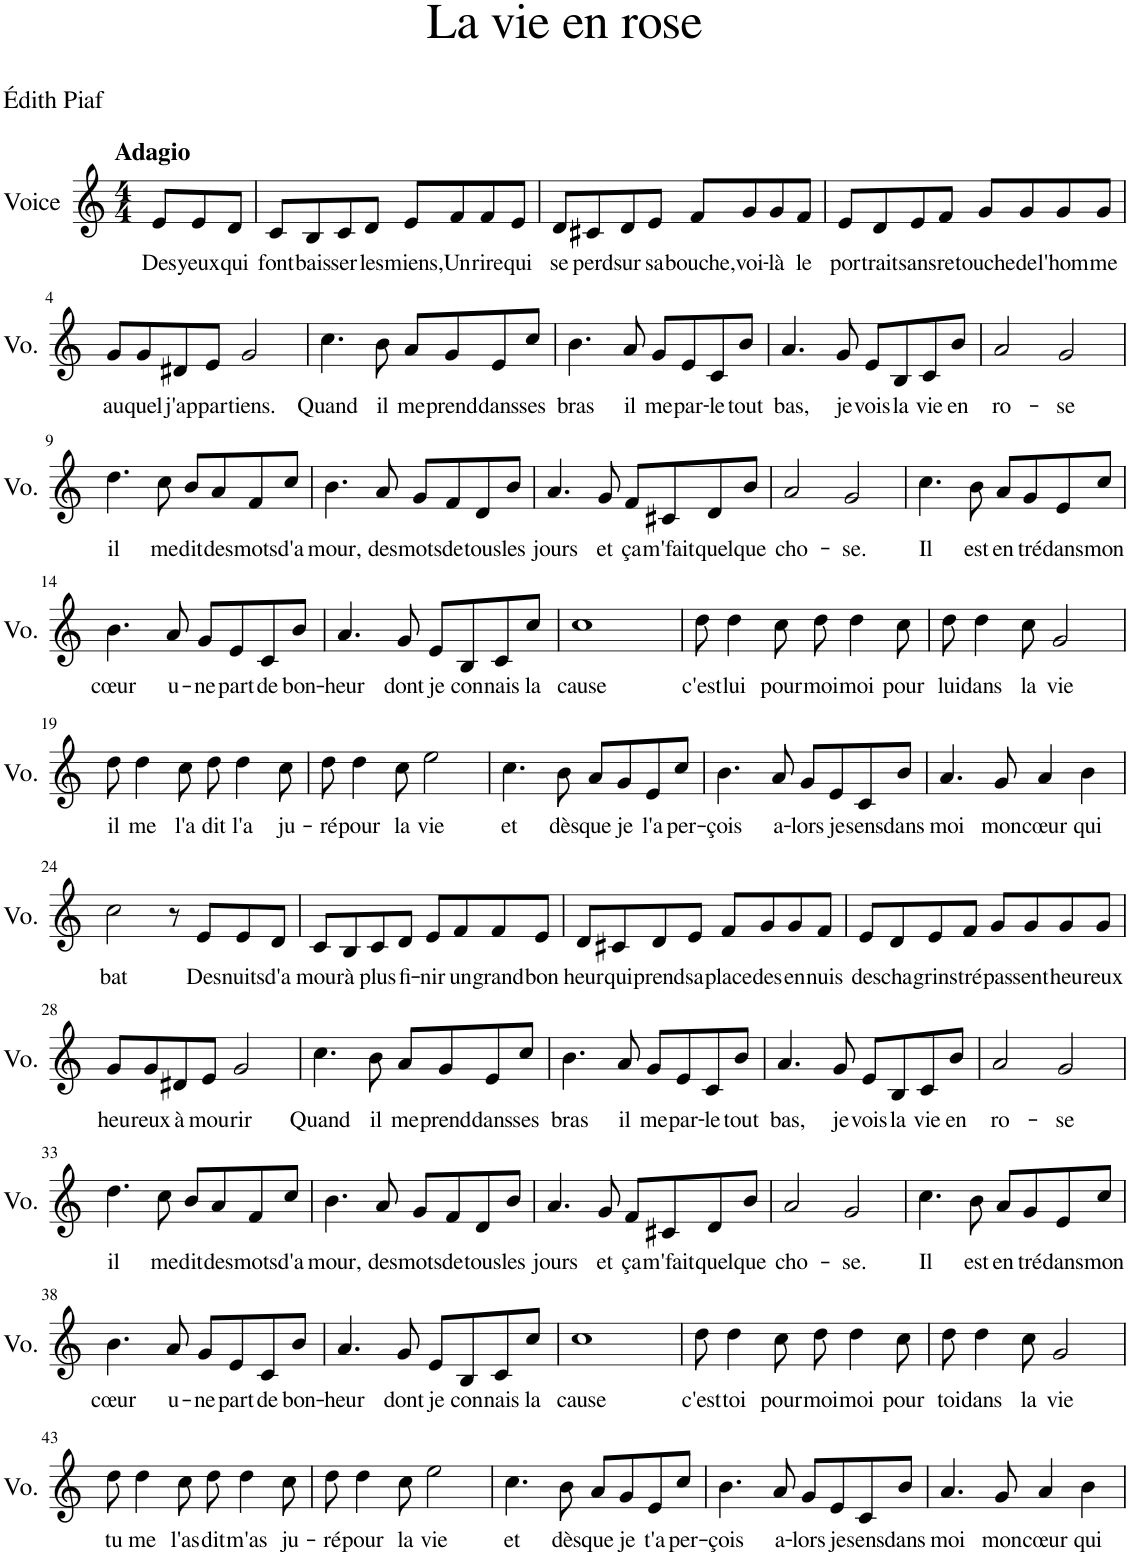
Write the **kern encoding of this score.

**kern	**text
*part1	*part1
*staff1	*staff1
*I"Voice	*
*I'Vo.	*
*clefG2	*
*k[]	*
*M4/4	*
=	=
!LO:TX:a:B:t=Adagio	!
!	!LO:LY:b
8e/L	Des
!	!LO:LY:b
8e/	yeux
!	!LO:LY:b
8d/J	qui
=1	=1
!	!LO:LY:b
8c/L	font
!	!LO:LY:b
8B/	bais-
!	!LO:LY:b
8c/	ser
!	!LO:LY:b
8d/J	les
!	!LO:LY:b
8e/L	miens,
!	!LO:LY:b
8f/	Un
!	!LO:LY:b
8f/	rire
!	!LO:LY:b
8e/J	qui
=2	=2
!	!LO:LY:b
8d/L	se
!	!LO:LY:b
8c#X/	perd
!	!LO:LY:b
8d/	sur
!	!LO:LY:b
8e/J	sa
!	!LO:LY:b
8f/L	bouche,
!	!LO:LY:b
8g/	voi-
!	!LO:LY:b
8g/	là
!	!LO:LY:b
8f/J	le
=3	=3
!	!LO:LY:b
8e/L	por-
!	!LO:LY:b
8d/	trait
!	!LO:LY:b
8e/	sans
!	!LO:LY:b
8f/J	re-
!	!LO:LY:b
8g/L	touche
!	!LO:LY:b
8g/	de
!	!LO:LY:b
8g/	l'hom-
!	!LO:LY:b
8g/J	me
!!LO:LB:g=z
=4	=4
!	!LO:LY:b
8g/L	au-
!	!LO:LY:b
8g/	quel
!	!LO:LY:b
8d#X/	j'ap-
!	!LO:LY:b
8e/J	par-
!	!LO:LY:b
2g/	tiens.
=5	=5
!	!LO:LY:b
4.cc\	Quand
!	!LO:LY:b
8b\	il
!	!LO:LY:b
8a/L	me
!	!LO:LY:b
8g/	prend
!	!LO:LY:b
8e/	dans
!	!LO:LY:b
8cc/J	ses
=6	=6
!	!LO:LY:b
4.b\	bras
!	!LO:LY:b
8a/	il
!	!LO:LY:b
8g/L	me
!	!LO:LY:b
8e/	par-
!	!LO:LY:b
8c/	le
!	!LO:LY:b
8b/J	tout
=7	=7
!	!LO:LY:b
4.a/	bas,
!	!LO:LY:b
8g/	je
!	!LO:LY:b
8e/L	vois
!	!LO:LY:b
8B/	la
!	!LO:LY:b
8c/	vie
!	!LO:LY:b
8b/J	en
=8	=8
!	!LO:LY:b
2a/	ro-
!	!LO:LY:b
2g/	se
!!LO:LB:g=z
=9	=9
!	!LO:LY:b
4.dd\	il
!	!LO:LY:b
8cc\	me
!	!LO:LY:b
8b/L	dit
!	!LO:LY:b
8a/	des
!	!LO:LY:b
8f/	mots
!	!LO:LY:b
8cc/J	d'a-
=10	=10
!	!LO:LY:b
4.b\	mour,
!	!LO:LY:b
8a/	des
!	!LO:LY:b
8g/L	mots
!	!LO:LY:b
8f/	de
!	!LO:LY:b
8d/	tous
!	!LO:LY:b
8b/J	les
=11	=11
!	!LO:LY:b
4.a/	jours
!	!LO:LY:b
8g/	et
!	!LO:LY:b
8f/L	ça
!	!LO:LY:b
8c#X/	m'fait
!	!LO:LY:b
8d/	quel-
!	!LO:LY:b
8b/J	que
=12	=12
!	!LO:LY:b
2a/	cho-
!	!LO:LY:b
2g/	se.
=13	=13
!	!LO:LY:b
4.cc\	Il
!	!LO:LY:b
8b\	est
!	!LO:LY:b
8a/L	en-
!	!LO:LY:b
8g/	tré
!	!LO:LY:b
8e/	dans
!	!LO:LY:b
8cc/J	mon
!!LO:LB:g=z
=14	=14
!	!LO:LY:b
4.b\	cœur
!	!LO:LY:b
8a/	u-
!	!LO:LY:b
8g/L	ne
!	!LO:LY:b
8e/	part
!	!LO:LY:b
8c/	de
!	!LO:LY:b
8b/J	bon-
=15	=15
!	!LO:LY:b
4.a/	heur
!	!LO:LY:b
8g/	dont
!	!LO:LY:b
8e/L	je
!	!LO:LY:b
8B/	con-
!	!LO:LY:b
8c/	nais
!	!LO:LY:b
8cc/J	la
=16	=16
!	!LO:LY:b
1cc	cause
=17	=17
!	!LO:LY:b
8dd\	c'est
!	!LO:LY:b
4dd\	lui
!	!LO:LY:b
8cc\	pour
!	!LO:LY:b
8dd\	moi
!	!LO:LY:b
4dd\	moi
!	!LO:LY:b
8cc\	pour
=18	=18
!	!LO:LY:b
8dd\	lui
!	!LO:LY:b
4dd\	dans
!	!LO:LY:b
8cc\	la
!	!LO:LY:b
2g/	vie
!!LO:LB:g=z
=19	=19
!	!LO:LY:b
8dd\	il
!	!LO:LY:b
4dd\	me
!	!LO:LY:b
8cc\	l'a
!	!LO:LY:b
8dd\	dit
!	!LO:LY:b
4dd\	l'a
!	!LO:LY:b
8cc\	ju-
=20	=20
!	!LO:LY:b
8dd\	ré
!	!LO:LY:b
4dd\	pour
!	!LO:LY:b
8cc\	la
!	!LO:LY:b
2ee\	vie
=21	=21
!	!LO:LY:b
4.cc\	et
!	!LO:LY:b
8b\	dès
!	!LO:LY:b
8a/L	que
!	!LO:LY:b
8g/	je
!	!LO:LY:b
8e/	l'a-
!	!LO:LY:b
8cc/J	per-
=22	=22
!	!LO:LY:b
4.b\	çois
!	!LO:LY:b
8a/	a-
!	!LO:LY:b
8g/L	lors
!	!LO:LY:b
8e/	je
!	!LO:LY:b
8c/	sens
!	!LO:LY:b
8b/J	dans
=23	=23
!	!LO:LY:b
4.a/	moi
!	!LO:LY:b
8g/	mon
!	!LO:LY:b
4a/	cœur
!	!LO:LY:b
4b\	qui
!!LO:LB:g=z
=24	=24
!	!LO:LY:b
2cc\	bat
8r	.
!	!LO:LY:b
8e/L	Des
!	!LO:LY:b
8e/	nuits
!	!LO:LY:b
8d/J	d'a-
=25	=25
!	!LO:LY:b
8c/L	mour
!	!LO:LY:b
8B/	à
!	!LO:LY:b
8c/	plus
!	!LO:LY:b
8d/J	fi-
!	!LO:LY:b
8e/L	nir
!	!LO:LY:b
8f/	un
!	!LO:LY:b
8f/	grand
!	!LO:LY:b
8e/J	bon-
=26	=26
!	!LO:LY:b
8d/L	heur
!	!LO:LY:b
8c#X/	qui
!	!LO:LY:b
8d/	prend
!	!LO:LY:b
8e/J	sa
!	!LO:LY:b
8f/L	-place
!	!LO:LY:b
8g/	des
!	!LO:LY:b
8g/	en-
!	!LO:LY:b
8f/J	nuis
=27	=27
!	!LO:LY:b
8e/L	des
!	!LO:LY:b
8d/	cha-
!	!LO:LY:b
8e/	grins
!	!LO:LY:b
8f/J	tré-
!	!LO:LY:b
8g/L	pas-
!	!LO:LY:b
8g/	sent
!	!LO:LY:b
8g/	heu-
!	!LO:LY:b
8g/J	reux
!!LO:LB:g=z
=28	=28
!	!LO:LY:b
8g/L	heu-
!	!LO:LY:b
8g/	reux
!	!LO:LY:b
8d#X/	à
!	!LO:LY:b
8e/J	mou-
!	!LO:LY:b
2g/	rir
=29	=29
!	!LO:LY:b
4.cc\	Quand
!	!LO:LY:b
8b\	il
!	!LO:LY:b
8a/L	me
!	!LO:LY:b
8g/	prend
!	!LO:LY:b
8e/	dans
!	!LO:LY:b
8cc/J	ses
=30	=30
!	!LO:LY:b
4.b\	bras
!	!LO:LY:b
8a/	il
!	!LO:LY:b
8g/L	me
!	!LO:LY:b
8e/	par-
!	!LO:LY:b
8c/	le
!	!LO:LY:b
8b/J	tout
=31	=31
!	!LO:LY:b
4.a/	bas,
!	!LO:LY:b
8g/	je
!	!LO:LY:b
8e/L	vois
!	!LO:LY:b
8B/	la
!	!LO:LY:b
8c/	vie
!	!LO:LY:b
8b/J	en
=32	=32
!	!LO:LY:b
2a/	ro-
!	!LO:LY:b
2g/	se
!!LO:LB:g=z
=33	=33
!	!LO:LY:b
4.dd\	il
!	!LO:LY:b
8cc\	me
!	!LO:LY:b
8b/L	dit
!	!LO:LY:b
8a/	des
!	!LO:LY:b
8f/	mots
!	!LO:LY:b
8cc/J	d'a-
=34	=34
!	!LO:LY:b
4.b\	mour,
!	!LO:LY:b
8a/	des
!	!LO:LY:b
8g/L	mots
!	!LO:LY:b
8f/	de
!	!LO:LY:b
8d/	tous
!	!LO:LY:b
8b/J	les
=35	=35
!	!LO:LY:b
4.a/	jours
!	!LO:LY:b
8g/	et
!	!LO:LY:b
8f/L	ça
!	!LO:LY:b
8c#X/	m'fait
!	!LO:LY:b
8d/	quel-
!	!LO:LY:b
8b/J	que
=36	=36
!	!LO:LY:b
2a/	cho-
!	!LO:LY:b
2g/	se.
=37	=37
!	!LO:LY:b
4.cc\	Il
!	!LO:LY:b
8b\	est
!	!LO:LY:b
8a/L	en-
!	!LO:LY:b
8g/	tré
!	!LO:LY:b
8e/	dans
!	!LO:LY:b
8cc/J	mon
!!LO:LB:g=z
=38	=38
!	!LO:LY:b
4.b\	cœur
!	!LO:LY:b
8a/	u-
!	!LO:LY:b
8g/L	ne
!	!LO:LY:b
8e/	part
!	!LO:LY:b
8c/	de
!	!LO:LY:b
8b/J	bon-
=39	=39
!	!LO:LY:b
4.a/	heur
!	!LO:LY:b
8g/	dont
!	!LO:LY:b
8e/L	je
!	!LO:LY:b
8B/	con-
!	!LO:LY:b
8c/	nais
!	!LO:LY:b
8cc/J	la
=40	=40
!	!LO:LY:b
1cc	cause
=41	=41
!	!LO:LY:b
8dd\	c'est
!	!LO:LY:b
4dd\	toi
!	!LO:LY:b
8cc\	pour
!	!LO:LY:b
8dd\	moi
!	!LO:LY:b
4dd\	moi
!	!LO:LY:b
8cc\	pour
=42	=42
!	!LO:LY:b
8dd\	toi
!	!LO:LY:b
4dd\	dans
!	!LO:LY:b
8cc\	la
!	!LO:LY:b
2g/	vie
!!LO:LB:g=z
=43	=43
!	!LO:LY:b
8dd\	tu
!	!LO:LY:b
4dd\	me
!	!LO:LY:b
8cc\	l'as
!	!LO:LY:b
8dd\	dit
!	!LO:LY:b
4dd\	m'as
!	!LO:LY:b
8cc\	ju-
=44	=44
!	!LO:LY:b
8dd\	ré
!	!LO:LY:b
4dd\	pour
!	!LO:LY:b
8cc\	la
!	!LO:LY:b
2ee\	vie
=45	=45
!	!LO:LY:b
4.cc\	et
!	!LO:LY:b
8b\	dès
!	!LO:LY:b
8a/L	que
!	!LO:LY:b
8g/	je
!	!LO:LY:b
8e/	t'a-
!	!LO:LY:b
8cc/J	per-
=46	=46
!	!LO:LY:b
4.b\	çois
!	!LO:LY:b
8a/	a-
!	!LO:LY:b
8g/L	lors
!	!LO:LY:b
8e/	je
!	!LO:LY:b
8c/	sens
!	!LO:LY:b
8b/J	dans
=47	=47
!	!LO:LY:b
4.a/	moi
!	!LO:LY:b
8g/	mon
!	!LO:LY:b
4a/	cœur
!	!LO:LY:b
4b\	qui
=	=
*-	*-
